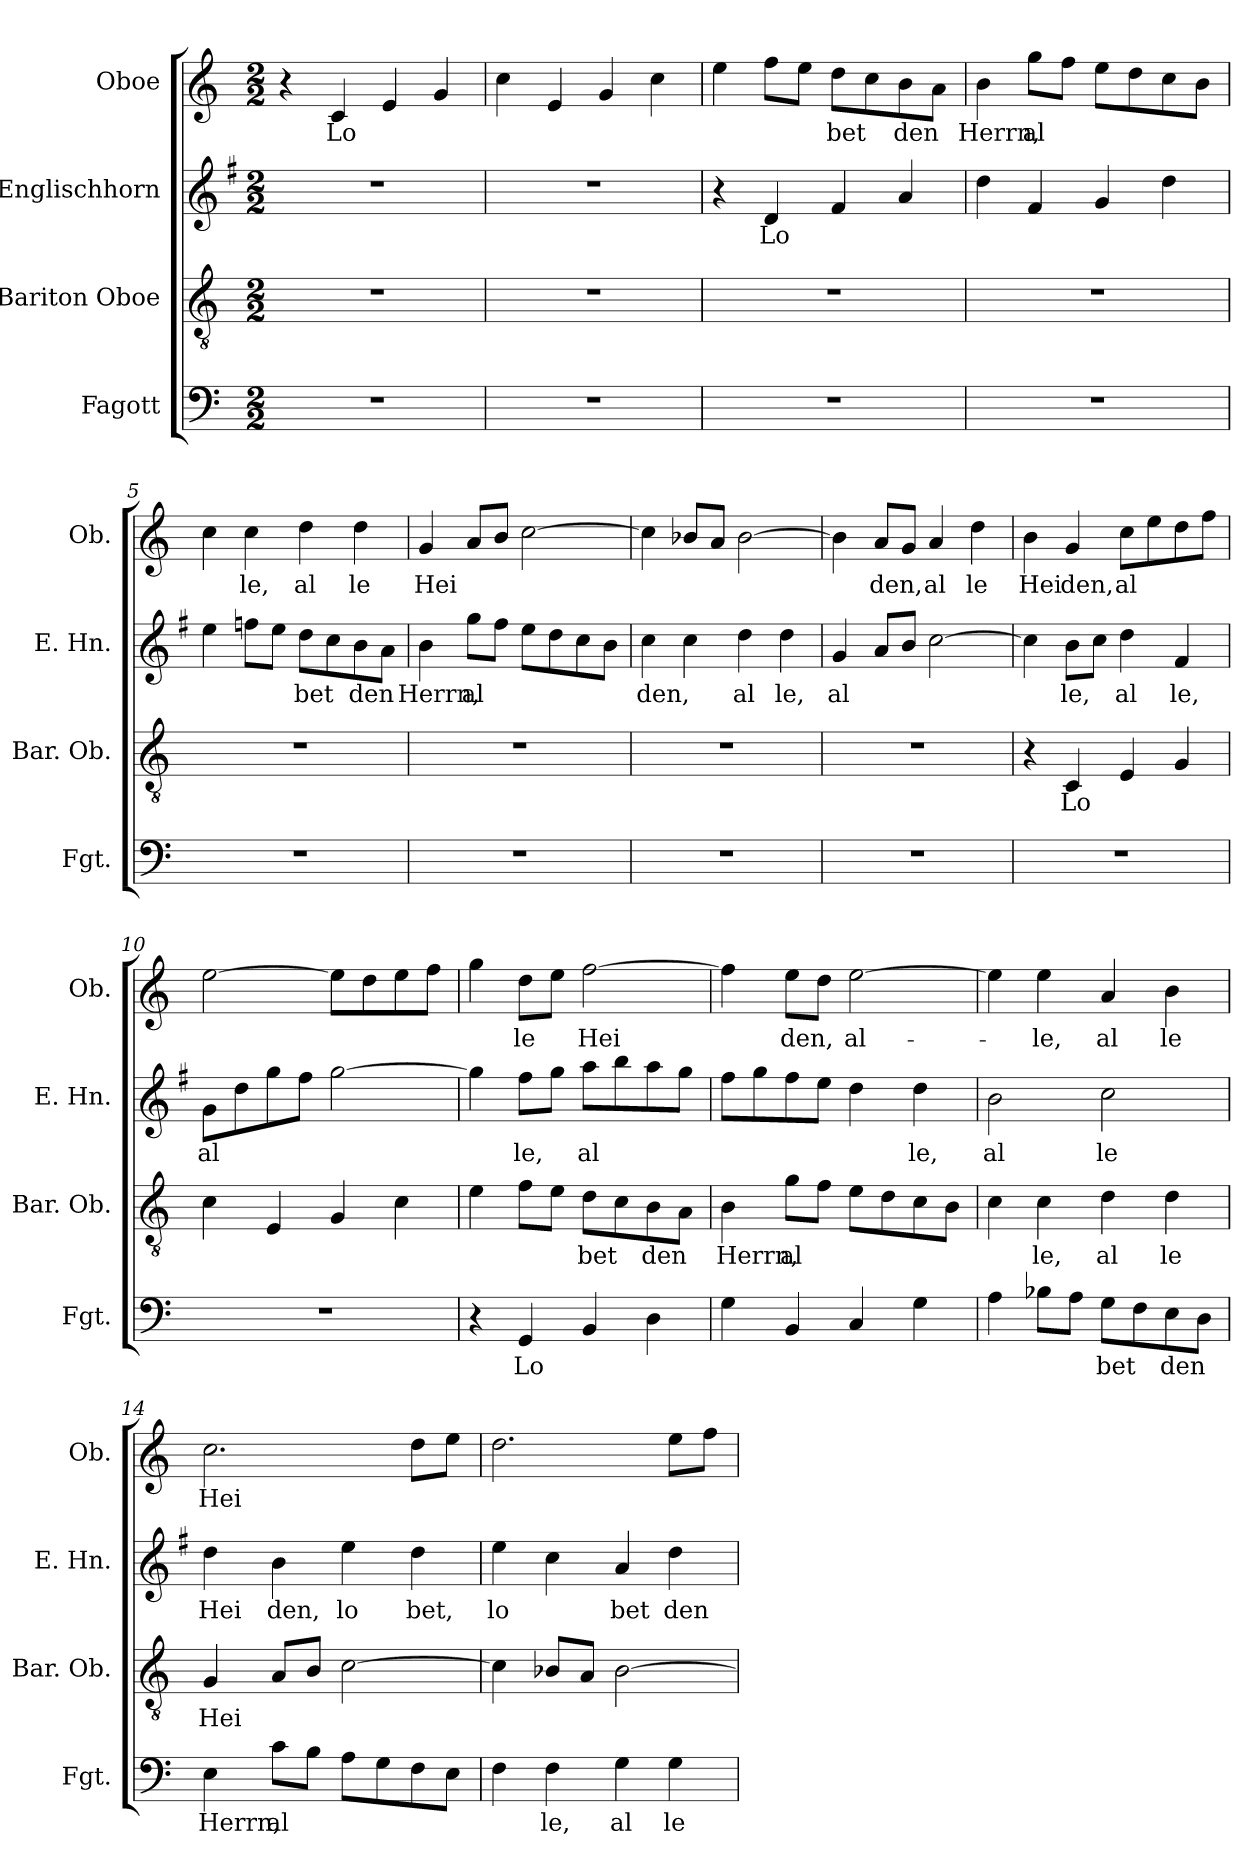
**kern	**text	**kern	**text	**kern	**text	**kern	**text
*part4	*part4	*part3	*part3	*part2	*part2	*part1	*part1
*staff4	*staff4	*staff3	*staff3	*staff2	*staff2	*staff1	*staff1
*I"Fagott	*	*I"Bariton Oboe	*	*I"Englischhorn	*	*I"Oboe	*
*I'Fgt.	*	*I'Bar. Ob.	*	*I'E. Hn.	*	*I'Ob.	*
*clefF4	*	*clefGv2	*	*clefG2	*	*clefG2	*
*	*	*	*	*ITrd4c7	*	*	*
*k[]	*	*k[]	*	*k[]	*	*k[]	*
*M2/2	*	*M2/2	*	*M2/2	*	*M2/2	*
*MM160	*	*MM160	*	*MM160	*	*MM160	*
=1	=1	=1	=1	=1	=1	=1	=1
1r	.	1r	.	1r	.	4r	.
.	.	.	.	.	.	4c/	Lo
.	.	.	.	.	.	4e/	.
.	.	.	.	.	.	4g/	.
=2	=2	=2	=2	=2	=2	=2	=2
1r	.	1r	.	1r	.	4cc\	.
.	.	.	.	.	.	4e/	.
.	.	.	.	.	.	4g/	.
.	.	.	.	.	.	4cc\	.
=3	=3	=3	=3	=3	=3	=3	=3
1r	.	1r	.	4r	.	4ee\	.
.	.	.	.	4G/	Lo	8ff\L	.
.	.	.	.	.	.	8ee\J	.
.	.	.	.	4B/	.	8dd\L	bet
.	.	.	.	.	.	8cc\	.
.	.	.	.	4d/	.	8b\	den
.	.	.	.	.	.	8a\J	.
=4	=4	=4	=4	=4	=4	=4	=4
1r	.	1r	.	4g\	.	4b\	Herrn,
.	.	.	.	4B/	.	8gg\L	al
.	.	.	.	.	.	8ff\J	.
.	.	.	.	4c/	.	8ee\L	.
.	.	.	.	.	.	8dd\	.
.	.	.	.	4g\	.	8cc\	.
.	.	.	.	.	.	8b\J	.
!!LO:LB:g=z
=5	=5	=5	=5	=5	=5	=5	=5
1r	.	1r	.	4a\	.	4cc\	.
.	.	.	.	8b-X\L	.	4cc\	le,
.	.	.	.	8a\J	.	.	.
.	.	.	.	8g\L	bet	4dd\	al
.	.	.	.	8f\	.	.	.
.	.	.	.	8e\	den	4dd\	le
.	.	.	.	8d\J	.	.	.
=6	=6	=6	=6	=6	=6	=6	=6
1r	.	1r	.	4e\	Herrn,	4g/	Hei
.	.	.	.	8cc\L	al	8a/L	.
.	.	.	.	8b\J	.	8b/J	.
.	.	.	.	8a\L	.	[2cc\	.
.	.	.	.	8g\	.	.	.
.	.	.	.	8f\	.	.	.
.	.	.	.	8e\J	.	.	.
=7	=7	=7	=7	=7	=7	=7	=7
1r	.	1r	.	4f\	- den,	4cc\]	.
.	.	.	.	4f\	.	8b-X/L	.
.	.	.	.	.	.	8a/J	.
.	.	.	.	4g\	al	[2b-\	.
.	.	.	.	4g\	le,	.	.
=8	=8	=8	=8	=8	=8	=8	=8
1r	.	1r	.	4c/	al	4b-\]	.
.	.	.	.	8d/L	.	8a/L	den,
.	.	.	.	8e/J	.	8g/J	.
.	.	.	.	[2f\	.	4a/	al
.	.	.	.	.	.	4dd\	le
!!LO:LB:g=z
=9	=9	=9	=9	=9	=9	=9	=9
1r	.	4r	.	4f\]	.	4b\	Hei
.	.	4C/	Lo	8e\L	le,	4g/	den,
.	.	.	.	8f\J	.	.	.
.	.	4E/	.	4g\	al	8cc\L	al
.	.	.	.	.	.	8ee\	.
.	.	4G/	.	4B/	le,	8dd\	.
.	.	.	.	.	.	8ff\J	.
=10	=10	=10	=10	=10	=10	=10	=10
1r	.	4c\	.	8c\L	al	[2ee\	.
.	.	.	.	8g\	.	.	.
.	.	4E/	.	8cc\	.	.	.
.	.	.	.	8b\J	.	.	.
.	.	4G/	.	[2cc\	.	8ee\L]	.
.	.	.	.	.	.	8dd\	.
.	.	4c\	.	.	.	8ee\	.
.	.	.	.	.	.	8ff\J	.
=11	=11	=11	=11	=11	=11	=11	=11
4r	.	4e\	.	4cc\]	.	4gg\	.
4GG/	Lo	8f\L	.	8b\L	le,	8dd\L	le
.	.	8e\J	.	8cc\J	.	8ee\J	.
4BB/	.	8d\L	bet	8dd\L	al	[2ff\	Hei
.	.	8c\	.	8ee\	.	.	.
4D\	.	8B\	den	8dd\	.	.	.
.	.	8A\J	.	8cc\J	.	.	.
=12	=12	=12	=12	=12	=12	=12	=12
4G\	.	4B\	Herrn,	8b\L	.	4ff\]	.
.	.	.	.	8cc\	.	.	.
4BB/	.	8g\L	al	8b\	.	8ee\L	den,
.	.	8f\J	.	8a\J	.	8dd\J	.
4C/	.	8e\L	.	4g\	.	[2ee\	al-
.	.	8d\	.	.	.	.	.
4G\	.	8c\	.	4g\	le,	.	.
.	.	8B\J	.	.	.	.	.
!!LO:PB:g=z
=13	=13	=13	=13	=13	=13	=13	=13
4A\	-	4c\	_	2e\	al	4ee\]	.
8B-X\L	.	4c\	le,	.	.	4ee\	le,
8A\J	.	.	.	.	.	.	.
8G\L	bet	4d\	al	2f\	le	4a/	al
8F\	.	.	.	.	.	.	.
8E\	den	4d\	le	.	.	4b\	le
8D\J	.	.	.	.	.	.	.
=14	=14	=14	=14	=14	=14	=14	=14
4E\	Herrn,	4G/	Hei	4g\	Hei	2.cc\	Hei
8c\L	al	8A/L	.	4e\	den,	.	.
8B\J	.	8B/J	.	.	.	.	.
8A\L	.	[2c\	.	4a\	lo	.	.
8G\	.	.	.	.	.	.	.
8F\	.	.	.	4g\	bet,	8dd\L	.
8E\J	.	.	.	.	.	8ee\J	.
=15	=15	=15	=15	=15	=15	=15	=15
4F\	.	4c\]	.	4a\	lo	2.dd\	.
4F\	le,	8B-X/L	.	4f\	.	.	.
.	.	8A/J	.	.	.	.	.
4G\	al	[2B-\	.	4d/	bet	.	.
4G\	le	.	.	4g\	den	8ee\L	.
.	.	.	.	.	.	8ff\J	.
=	=	=	=	=	=	=	=
*-	*-	*-	*-	*-	*-	*-	*-
